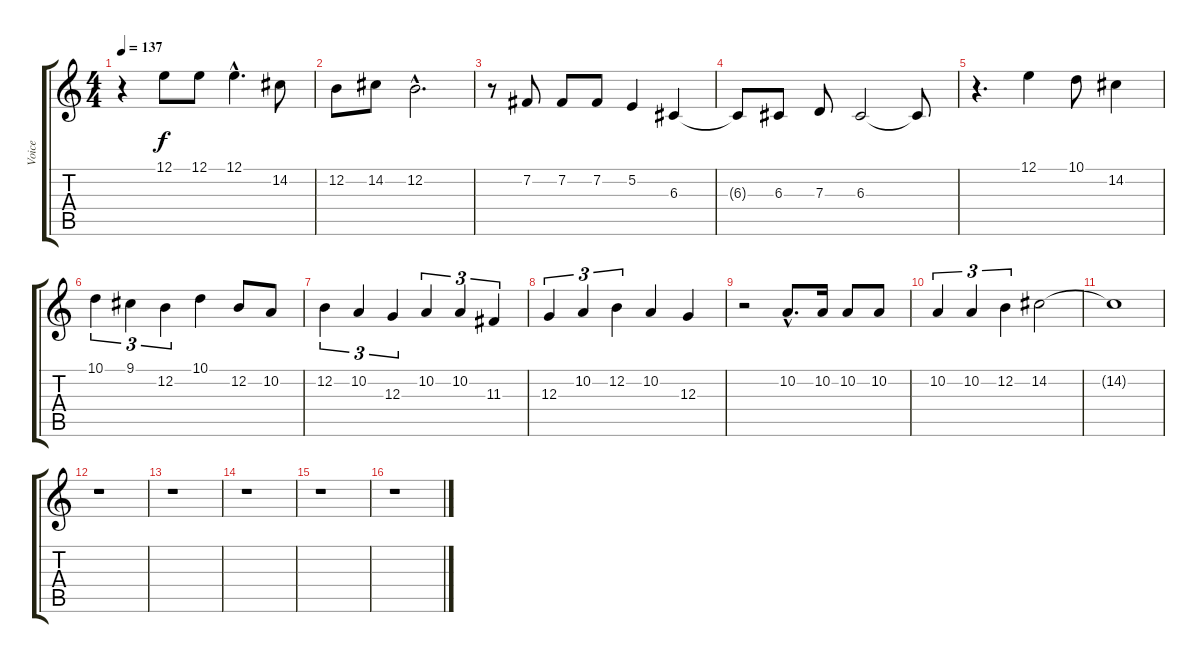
\track ("Voice" "Voice") {instrument lead2sawtooth}
\staff {score tabs}
\tuning (E4 B3 G3 D3 A2 E2) {hide}
\ts (4 4)
\tempo 137
\clef g2
\ks c
r.4{dy f} 12.1.8 12.1.8 12.1{hac}.4{d} 14.2.8 |
12.2.8 14.2.8 12.2{hac}.2{d} |
r.8 7.2.8 7.2.8 7.2.8 5.2.4 6.3.4 |
6.3{t}.8 6.3.8 7.3.8 6.3.2 6.3{t}.8 |
r.4{d} 12.1.4 10.1.8 14.2.4 |
10.1.4{tu (3 2)} 9.1.4{tu (3 2)} 12.2.4{tu (3 2)} 10.1.4 12.2.8 10.2.8 |
12.2.4{tu (3 2)} 10.2.4{tu (3 2)} 12.3.4{tu (3 2)} 10.2.4{tu (3 2)} 10.2.4{tu (3 2)} 11.3.4{tu (3 2)} |
12.3.4{tu (3 2)} 10.2.4{tu (3 2)} 12.2.4{tu (3 2)} 10.2.4 12.3.4 |
r.2 10.2{hac}.8{d} 10.2.16 10.2.8 10.2.8 |
10.2.4{tu (3 2)} 10.2.4{tu (3 2)} 12.2.4{tu (3 2)} 14.2.2 |
14.2{t}.1 |
r.1 |
r.1 |
r.1 |
r.1 |
r.1
